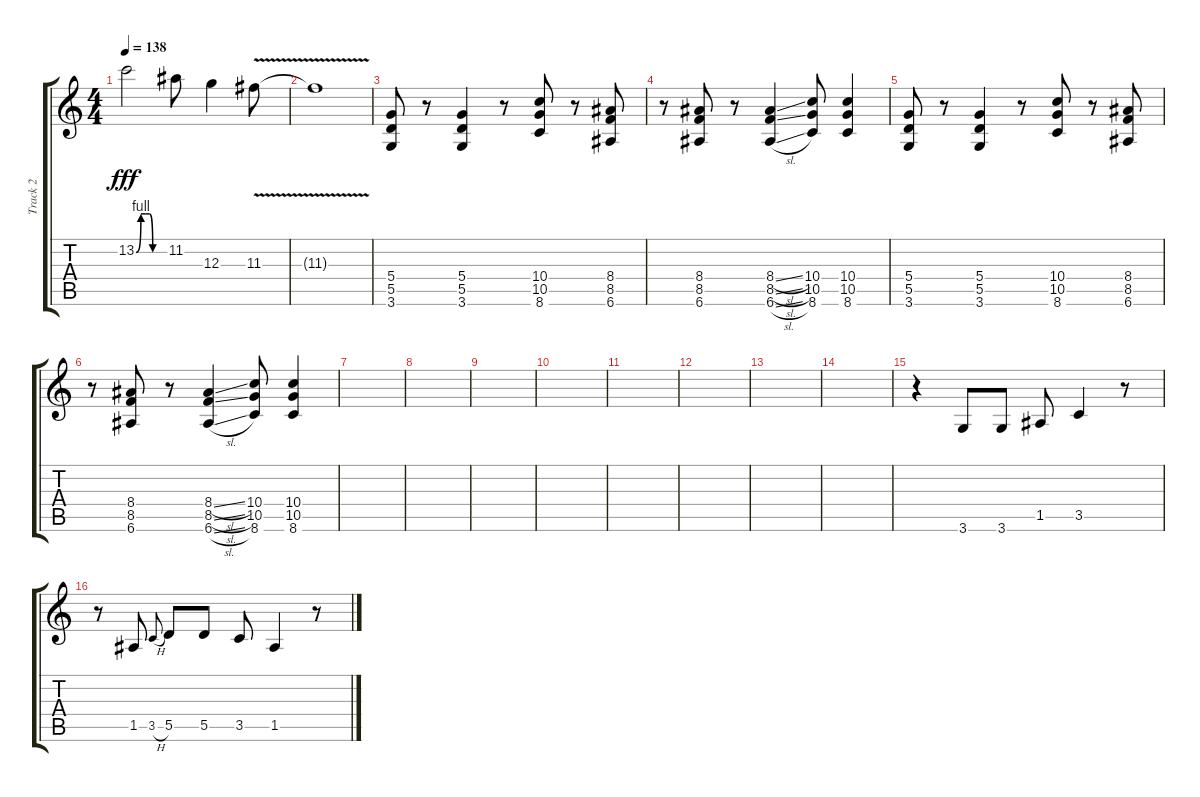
\track ("Track 2" "Track 2") {instrument distortionguitar}
\staff {score tabs}
\tuning (E4 B3 G3 D3 A2 E2) {hide}
\ts (4 4)
\tempo 138
\clef g2
\ks c
13.2{be (custom 0 0 10 4 20 4 28 4 35 0 41 0 60 0)}.2{dy fff} 11.2.8 12.3.4 11.3{v}.8 |
11.3{t}.1 |
(5.4 5.5 3.6).8 r.8 (5.4 5.5 3.6).4 r.8 (10.4 10.5 8.6).8 r.8 (8.4 8.5 6.6).8 |
r.8 (8.4 8.5 6.6).8 r.8 (8.4{sl} 8.5{sl} 6.6{sl}).4 (10.4 10.5 8.6).8 (10.4 10.5 8.6).4 |
(5.4 5.5 3.6).8 r.8 (5.4 5.5 3.6).4 r.8 (10.4 10.5 8.6).8 r.8 (8.4 8.5 6.6).8 |
r.8 (8.4 8.5 6.6).8 r.8 (8.4{sl} 8.5{sl} 6.6{sl}).4 (10.4 10.5 8.6).8 (10.4 10.5 8.6).4 |
|
|
|
|
|
|
|
|
r.4 3.6.8 3.6.8 1.5.8 3.5.4 r.8 |
r.8 1.5.8 3.5{h}.8{gr onbeat} 5.5.8 5.5.8 3.5.8 1.5.4 r.8
